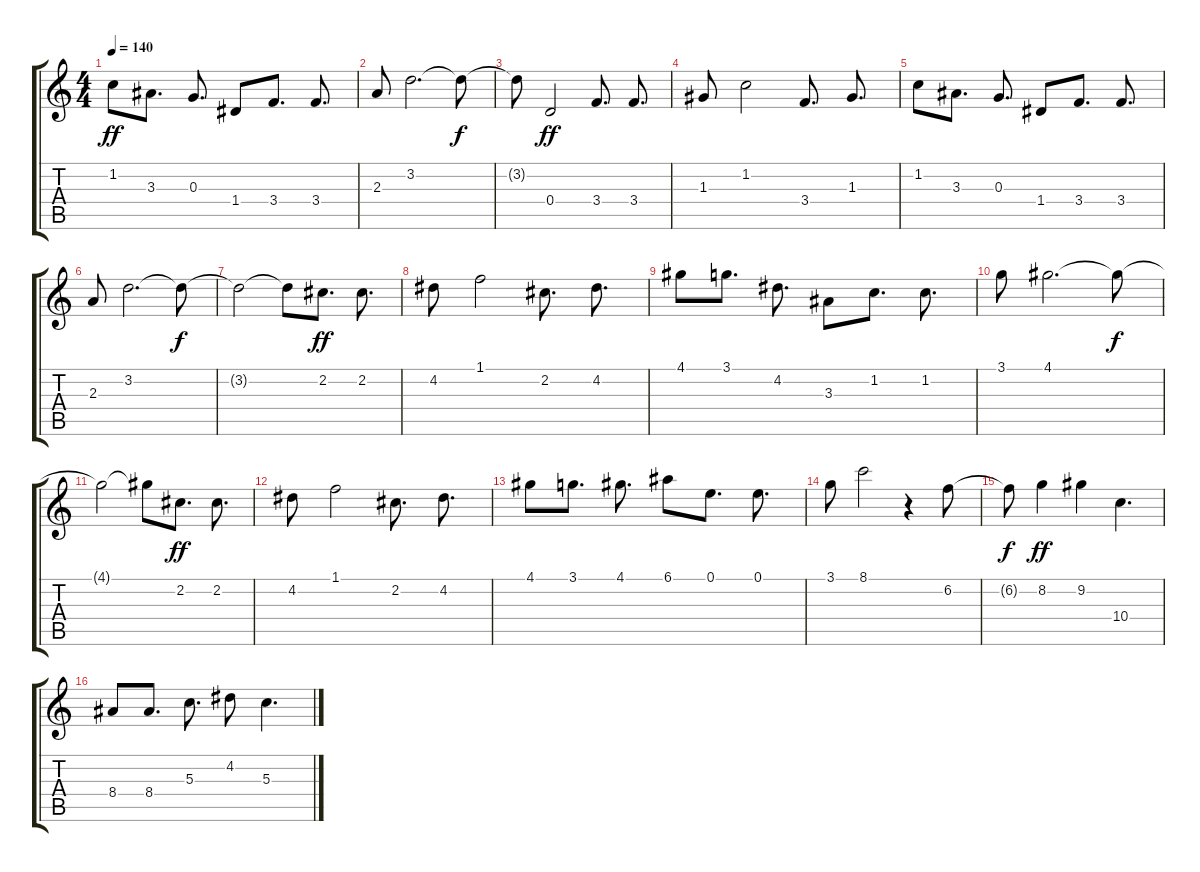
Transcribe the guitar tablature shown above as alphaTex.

\track "" {instrument distortionguitar}
\staff {score tabs}
\tuning (E4 B3 G3 D3 A2 E2) {hide}
\ts (4 4)
\tempo 140
\clef g2
\ks c
1.2.8{dy ff} 3.3.8{d} 0.3.8{d} 1.4.8 3.4.8{d} 3.4.8{d} |
2.3.8 3.2.2{d} 3.2{t}.8{dy f} |
3.2{t}.8 0.4.2{dy ff} 3.4.8{d} 3.4.8{d} |
1.3.8 1.2.2 3.4.8{d} 1.3.8{d} |
1.2.8 3.3.8{d} 0.3.8{d} 1.4.8 3.4.8{d} 3.4.8{d} |
2.3.8 3.2.2{d} 3.2{t}.8{dy f} |
3.2{t}.2 3.2{t}.8 2.2.8{d dy ff} 2.2.8{d} |
4.2.8 1.1.2 2.2.8{d} 4.2.8{d} |
4.1.8 3.1.8{d} 4.2.8{d} 3.3.8 1.2.8{d} 1.2.8{d} |
3.1.8 4.1.2{d} 4.1{t}.8{dy f} |
4.1{t}.2 4.1{t}.8 2.2.8{d dy ff} 2.2.8{d} |
4.2.8 1.1.2 2.2.8{d} 4.2.8{d} |
4.1.8 3.1.8{d} 4.1.8{d} 6.1.8 0.1.8{d} 0.1.8{d} |
3.1.8 8.1.2 r.4 6.2.8 |
6.2{t}.8{dy f} 8.2.4{dy ff} 9.2.4 10.4.4{d} |
8.4.8 8.4.8{d} 5.3.8{d} 4.2.8 5.3.4{d}
